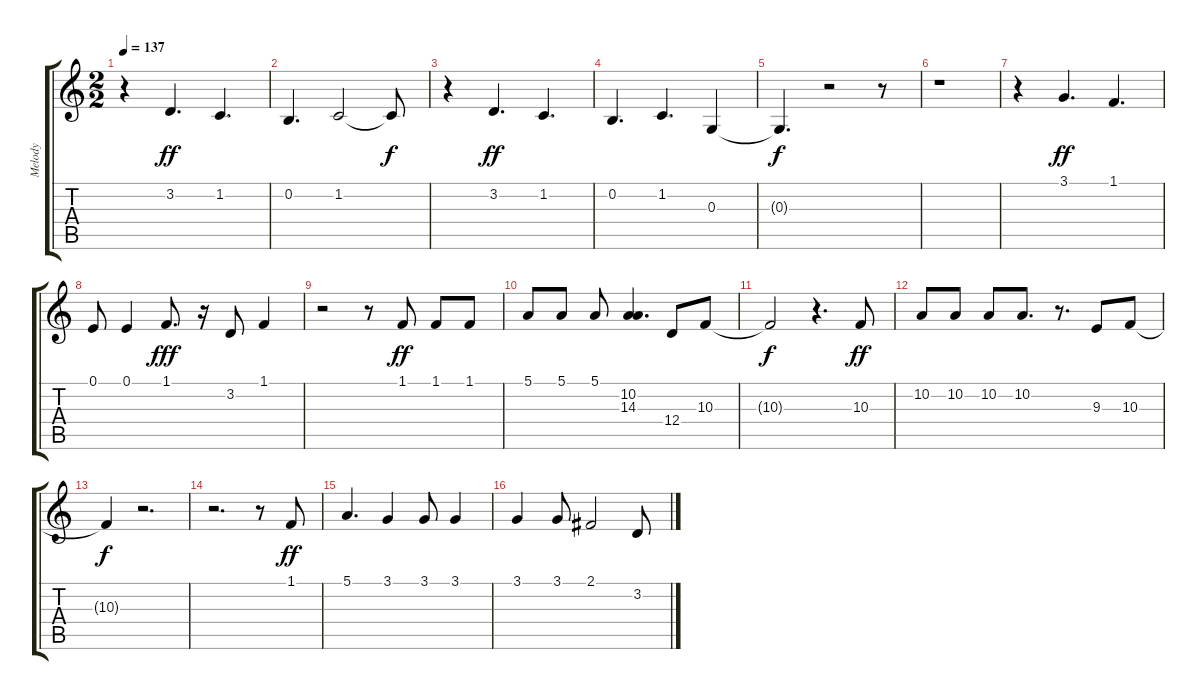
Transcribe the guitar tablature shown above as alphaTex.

\track ("Melody" "Melody") {instrument vibraphone}
\staff {score tabs}
\tuning (E4 B3 G3 D3 A2 E2) {hide}
\ts (2 2)
\tempo 137
\clef g2
\ks c
r.4{dy f} 3.2.4{d dy ff} 1.2.4{d} |
0.2.4{d} 1.2.2 1.2{t}.8{dy f} |
r.4 3.2.4{d dy ff} 1.2.4{d} |
0.2.4{d} 1.2.4{d} 0.3.4 |
0.3{t}.4{d dy f} r.2 r.8 |
r.1 |
r.4 3.1.4{d dy ff} 1.1.4{d} |
0.1.8 0.1.4 1.1.8{d dy fff} r.16 3.2.8 1.1.4 |
r.2 r.8 1.1.8{dy ff} 1.1.8 1.1.8 |
5.1.8 5.1.8 5.1.8 (10.2 14.3).4{d} 12.4.8 10.3.8 |
10.3{t}.2{dy f} r.4{d} 10.3.8{dy ff} |
10.2.8 10.2.8 10.2.8 10.2.8{d} r.8{d} 9.3.8 10.3.8 |
10.3{t}.4{dy f} r.2{d} |
r.2{d} r.8 1.1.8{dy ff} |
5.1.4{d} 3.1.4 3.1.8 3.1.4 |
3.1.4 3.1.8 2.1.2 3.2.8
